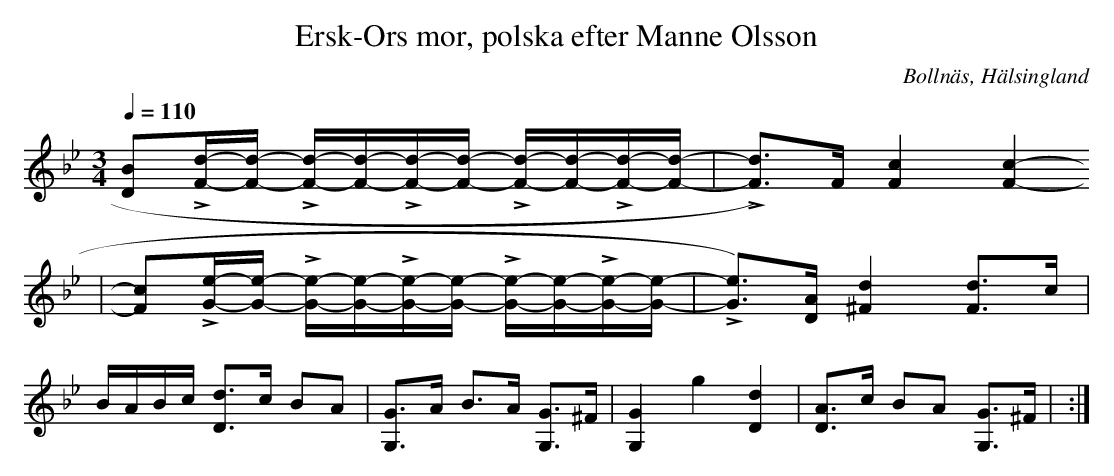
X:1
T: Ersk-Ors mor, polska efter Manne Olsson
O:Bollnäs, Hälsingland
M:3/4
L:1/8
Q:1/4=110
K:Gm
[D B]L[F/d/]-[F/d/] - L[F/d/]-[F/d/]-L[F/d/]-[F/d/] - L[F/d/]-[F/d/]-L[F/d/]-[F/d/]-| L[F d])>F [-F2 c2] [F2 c2]-
|[F c]L[G/e/]-[G/e/] - L[G/e/]-[G/e/]-L[G/e/]-[G/e/] - L[G/e/]-[G/e/]-L[G/e/]-[G/e/]-| L[Ge])>[D A] [^F2 d2] [F d]>c|
B/A/B/c/ [D d]>c BA|[G, G]>A B>A [G, G]>^F|[G,2 G2] g2 [D2 d2]|[D A]>c BA [G, G]>^F| :|
